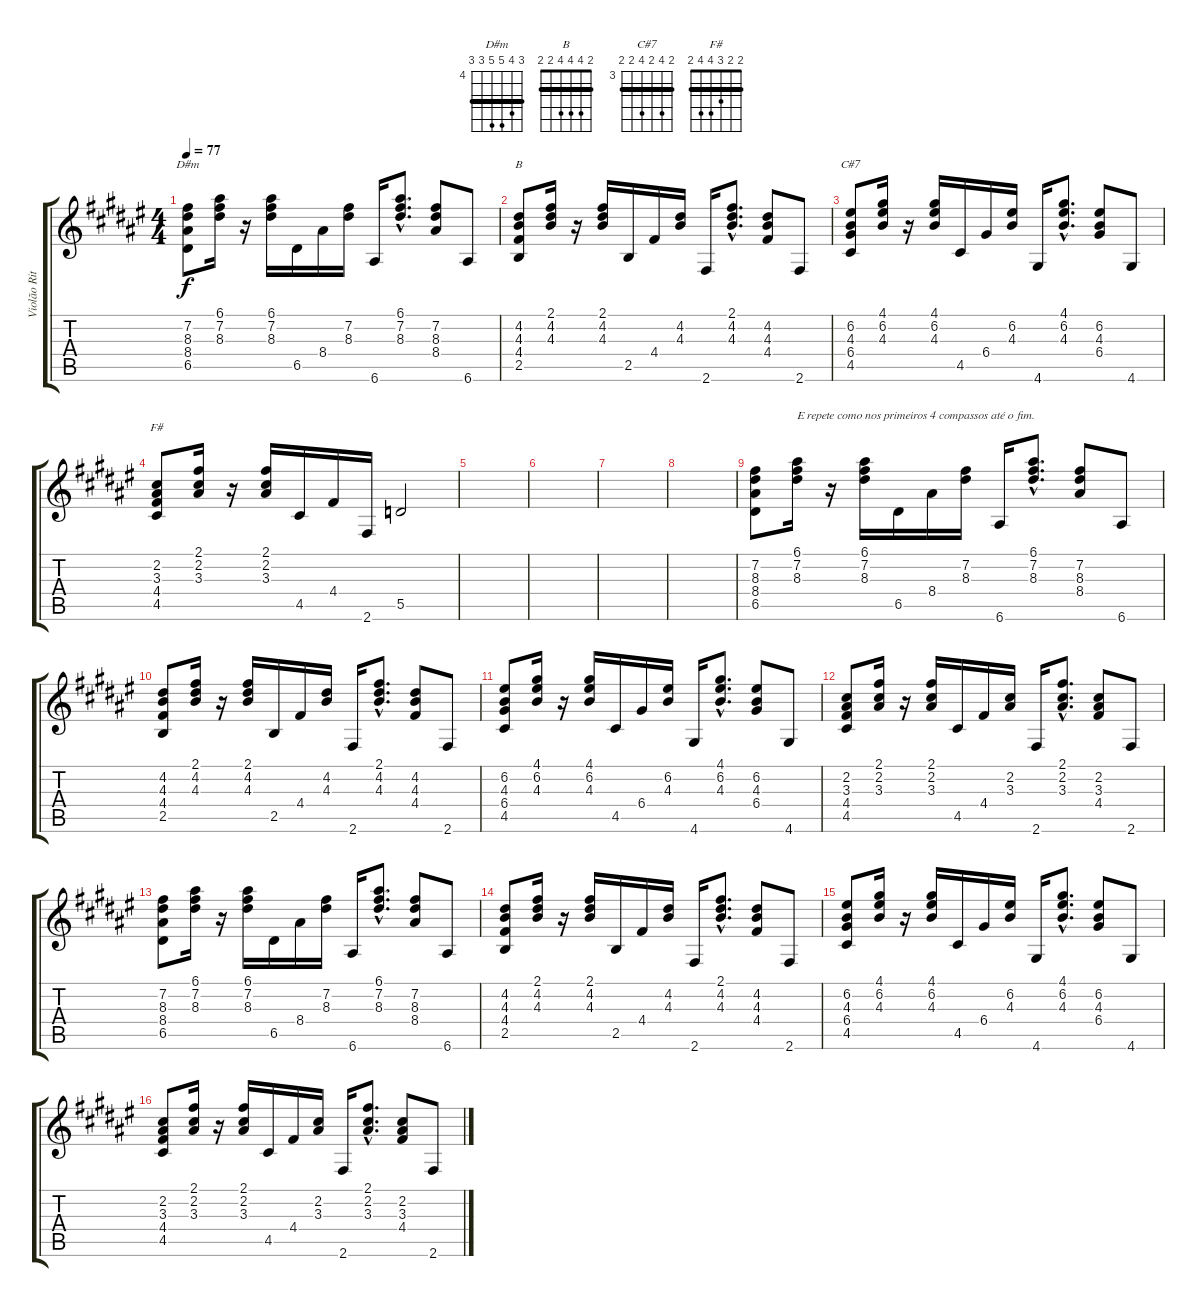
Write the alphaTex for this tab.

\track ("Violão Ritmo" "Violão Rit") {instrument acousticguitarnylon}
\staff {score tabs}
\tuning (E4 B3 G3 D3 A2 E2) {hide}
\chord ("D#m" 6 7 8 8 6 6) {firstfret 4 barre 6}
\chord ("B" 2 4 4 4 2 2) {barre 2}
\chord ("C#7" 4 6 4 6 4 4) {firstfret 3 barre 4}
\chord ("F#" 2 2 3 4 4 2) {barre 2}
\ts (4 4)
\tempo 77
\clef g2
\ks d#minor
(7.2 8.3 8.4 6.5).8{ch "D#m" dy f instrument acousticguitarnylon} (6.1 7.2 8.3).16 r.16 (6.1 7.2 8.3).16 6.5.16 8.4.16 (7.2 8.3).16 6.6.16 (6.1{hac} 7.2{hac} 8.3{hac}).8{d} (7.2 8.3 8.4).8 6.6.8 |
(4.2 4.3 4.4 2.5).8{ch "B"} (2.1 4.2 4.3).16 r.16 (2.1 4.2 4.3).16 2.5.16 4.4.16 (4.2 4.3).16 2.6.16 (2.1{hac} 4.2{hac} 4.3{hac}).8{d} (4.2 4.3 4.4).8 2.6.8 |
(6.2 4.3 6.4 4.5).8{ch "C#7"} (4.1 6.2 4.3).16 r.16 (4.1 6.2 4.3).16 4.5.16 6.4.16 (6.2 4.3).16 4.6.16 (4.1{hac} 6.2{hac} 4.3{hac}).8{d} (6.2 4.3 6.4).8 4.6.8 |
(2.2 3.3 4.4 4.5).8{ch "F#"} (2.1 2.2 3.3).16 r.16 (2.1 2.2 3.3).16 4.5.16 4.4.16 2.6.16 5.5.2 |
|
|
|
|
(7.2 8.3 8.4 6.5).8 (6.1 7.2 8.3).16{txt "E repete como nos primeiros 4 compassos até o fim."} r.16 (6.1 7.2 8.3).16 6.5.16 8.4.16 (7.2 8.3).16 6.6.16 (6.1{hac} 7.2{hac} 8.3{hac}).8{d} (7.2 8.3 8.4).8 6.6.8 |
(4.2 4.3 4.4 2.5).8 (2.1 4.2 4.3).16 r.16 (2.1 4.2 4.3).16 2.5.16 4.4.16 (4.2 4.3).16 2.6.16 (2.1{hac} 4.2{hac} 4.3{hac}).8{d} (4.2 4.3 4.4).8 2.6.8 |
(6.2 4.3 6.4 4.5).8 (4.1 6.2 4.3).16 r.16 (4.1 6.2 4.3).16 4.5.16 6.4.16 (6.2 4.3).16 4.6.16 (4.1{hac} 6.2{hac} 4.3{hac}).8{d} (6.2 4.3 6.4).8 4.6.8 |
(2.2 3.3 4.4 4.5).8 (2.1 2.2 3.3).16 r.16 (2.1 2.2 3.3).16 4.5.16 4.4.16 (2.2 3.3).16 2.6.16 (2.1{hac} 2.2{hac} 3.3{hac}).8{d} (2.2 3.3 4.4).8 2.6.8 |
(7.2 8.3 8.4 6.5).8 (6.1 7.2 8.3).16 r.16 (6.1 7.2 8.3).16 6.5.16 8.4.16 (7.2 8.3).16 6.6.16 (6.1{hac} 7.2{hac} 8.3{hac}).8{d} (7.2 8.3 8.4).8 6.6.8 |
(4.2 4.3 4.4 2.5).8 (2.1 4.2 4.3).16 r.16 (2.1 4.2 4.3).16 2.5.16 4.4.16 (4.2 4.3).16 2.6.16 (2.1{hac} 4.2{hac} 4.3{hac}).8{d} (4.2 4.3 4.4).8 2.6.8 |
(6.2 4.3 6.4 4.5).8 (4.1 6.2 4.3).16 r.16 (4.1 6.2 4.3).16 4.5.16 6.4.16 (6.2 4.3).16 4.6.16 (4.1{hac} 6.2{hac} 4.3{hac}).8{d} (6.2 4.3 6.4).8 4.6.8 |
(2.2 3.3 4.4 4.5).8 (2.1 2.2 3.3).16 r.16 (2.1 2.2 3.3).16 4.5.16 4.4.16 (2.2 3.3).16 2.6.16 (2.1{hac} 2.2{hac} 3.3{hac}).8{d} (2.2 3.3 4.4).8 2.6.8
